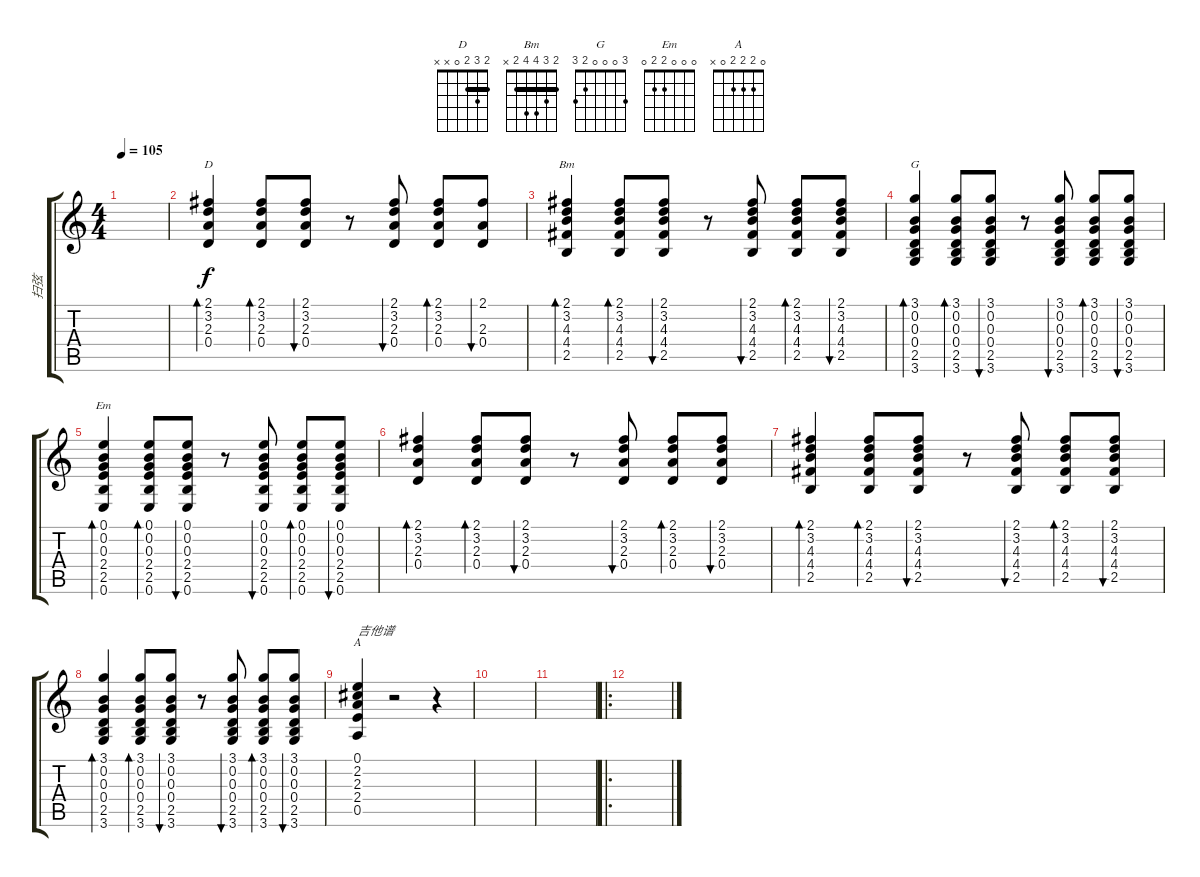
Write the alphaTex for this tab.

\track ("扫弦" "扫弦") {instrument acousticguitarsteel}
\staff {score tabs}
\tuning (E4 B3 G3 D3 A2 E2) {hide}
\chord ("D" 2 3 2 0 x x) {barre 2}
\chord ("Bm" 2 3 4 4 2 x) {barre 2}
\chord ("G" 3 0 0 0 2 3)
\chord ("Em" 0 0 0 2 2 0)
\chord ("A" 0 2 2 2 0 x)
\ts (4 4)
\tempo 105
\clef g2
\ks c
|
(2.1 3.2 2.3 0.4).4{bd 30 ch "D"} (2.1 3.2 2.3 0.4).8{bd 30} (2.1 3.2 2.3 0.4).8{bu 30} r.8 (2.1 3.2 2.3 0.4).8{bu 30} (2.1 3.2 2.3 0.4).8{bd 30} (2.1 2.3 0.4).8{bu 30} |
(2.1 3.2 4.3 4.4 2.5).4{bd 30 ch "Bm"} (2.1 3.2 4.3 4.4 2.5).8{bd 30} (2.1 3.2 4.3 4.4 2.5).8{bu 30} r.8 (2.1 3.2 4.3 4.4 2.5).8{bu 30} (2.1 3.2 4.3 4.4 2.5).8{bd 30} (2.1 3.2 4.3 4.4 2.5).8{bu 30} |
(3.1 0.2 0.3 0.4 2.5 3.6).4{bd 30 ch "G"} (3.1 0.2 0.3 0.4 2.5 3.6).8{bd 30} (3.1 0.2 0.3 0.4 2.5 3.6).8{bu 30} r.8 (3.1 0.2 0.3 0.4 2.5 3.6).8{bu 30} (3.1 0.2 0.3 0.4 2.5 3.6).8{bd 30} (3.1 0.2 0.3 0.4 2.5 3.6).8{bu 30} |
(0.1 0.2 0.3 2.4 2.5 0.6).4{bd 30 ch "Em"} (0.1 0.2 0.3 2.4 2.5 0.6).8{bd 30} (0.1 0.2 0.3 2.4 2.5 0.6).8{bu 30} r.8 (0.1 0.2 0.3 2.4 2.5 0.6).8{bu 30} (0.1 0.2 0.3 2.4 2.5 0.6).8{bd 30} (0.1 0.2 0.3 2.4 2.5 0.6).8{bu 30} |
(2.1 3.2 2.3 0.4).4{bd 30} (2.1 3.2 2.3 0.4).8{bd 30} (2.1 3.2 2.3 0.4).8{bu 30} r.8 (2.1 3.2 2.3 0.4).8{bu 30} (2.1 3.2 2.3 0.4).8{bd 30} (2.1 3.2 2.3 0.4).8{bu 30} |
(2.1 3.2 4.3 4.4 2.5).4{bd 30} (2.1 3.2 4.3 4.4 2.5).8{bd 30} (2.1 3.2 4.3 4.4 2.5).8{bu 30} r.8 (2.1 3.2 4.3 4.4 2.5).8{bu 30} (2.1 3.2 4.3 4.4 2.5).8{bd 30} (2.1 3.2 4.3 4.4 2.5).8{bu 30} |
(3.1 0.2 0.3 0.4 2.5 3.6).4{bd 30} (3.1 0.2 0.3 0.4 2.5 3.6).8{bd 30} (3.1 0.2 0.3 0.4 2.5 3.6).8{bu 30} r.8 (3.1 0.2 0.3 0.4 2.5 3.6).8{bu 30} (3.1 0.2 0.3 0.4 2.5 3.6).8{bd 30} (3.1 0.2 0.3 0.4 2.5 3.6).8{bu 30} |
(0.1 2.2 2.3 2.4 0.5).4{ch "A" txt "吉他谱"} r.2 r.4 |
|
|
\ro
